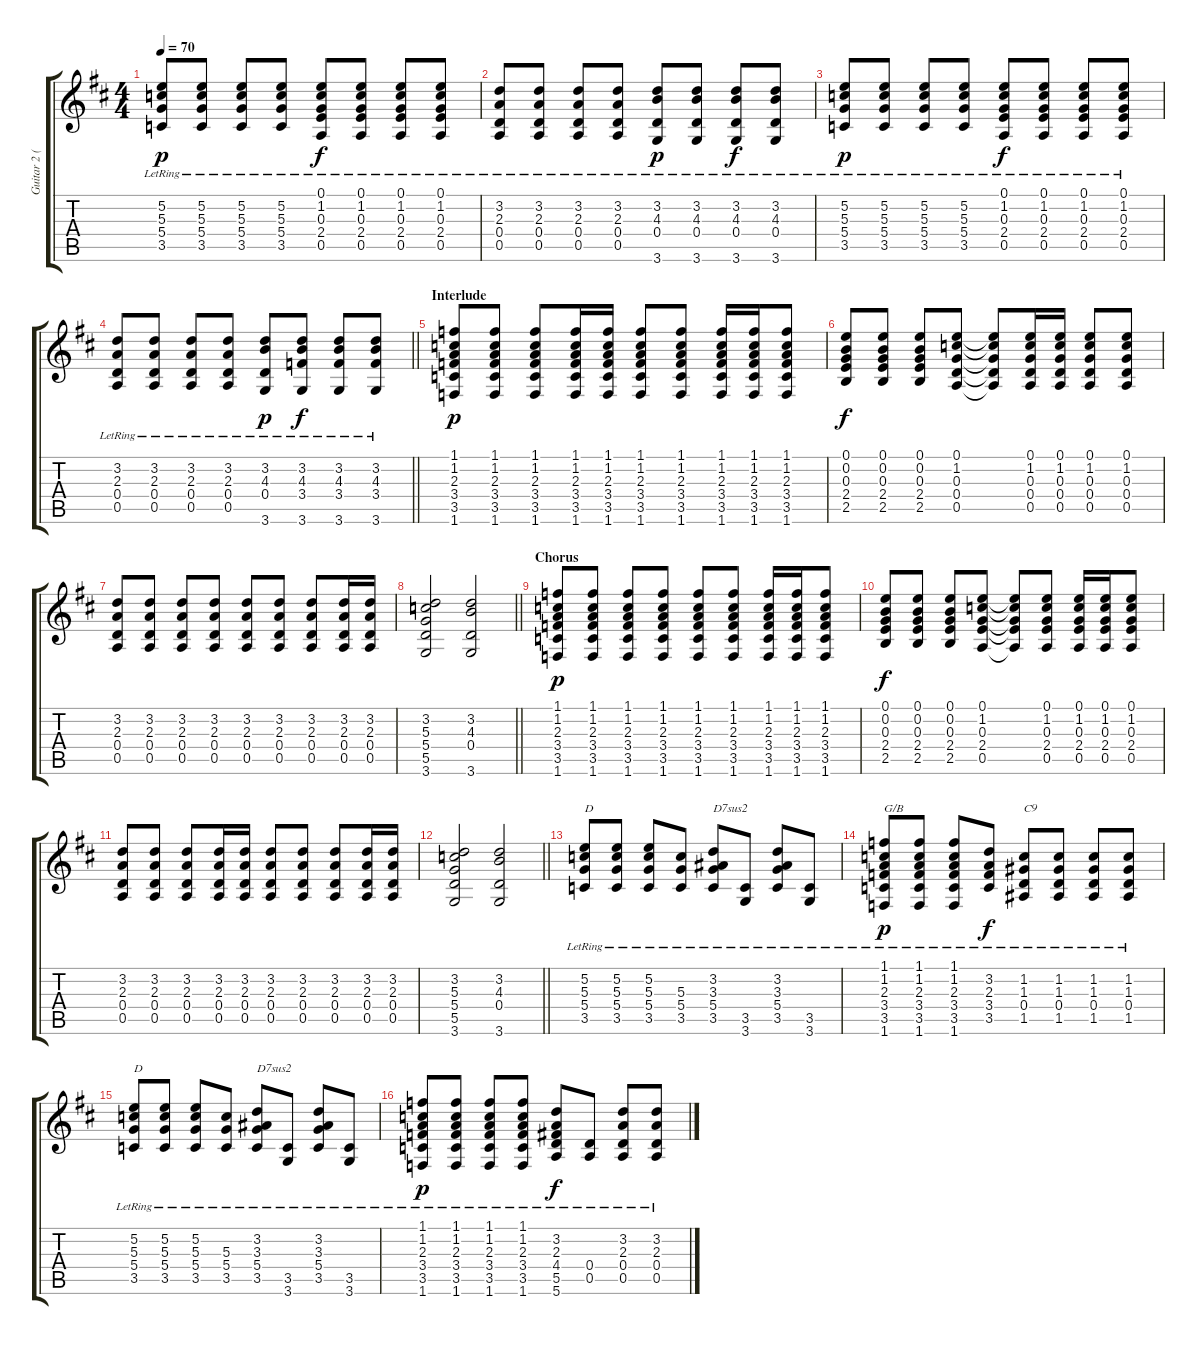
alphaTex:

\track ("Guitar 2 (Standard Tuning)" "Guitar 2 (") {instrument acousticguitarsteel}
\staff {score tabs}
\tuning (E4 B3 G3 D3 A2 E2) {hide}
\ts (4 4)
\tempo 70
\clef g2
\ks bminor
(5.2{lr} 5.3{lr} 5.4 3.5{lr}).8{dy p} (5.2{lr} 5.3{lr} 5.4 3.5{lr}).8 (5.2{lr} 5.3{lr} 5.4 3.5{lr}).8 (5.2{lr} 5.3{lr} 5.4 3.5{lr}).8 (0.1{lr} 1.2{lr} 0.3{lr} 2.4{lr} 0.5{lr}).8{dy f} (0.1{lr} 1.2{lr} 0.3{lr} 2.4{lr} 0.5{lr}).8 (0.1{lr} 1.2{lr} 0.3{lr} 2.4{lr} 0.5{lr}).8 (0.1{lr} 1.2{lr} 0.3{lr} 2.4{lr} 0.5{lr}).8 |
(3.2{lr} 2.3{lr} 0.4{lr} 0.5{lr}).8 (3.2{lr} 2.3{lr} 0.4{lr} 0.5{lr}).8 (3.2{lr} 2.3{lr} 0.4{lr} 0.5{lr}).8 (3.2{lr} 2.3{lr} 0.4{lr} 0.5{lr}).8 (3.2{lr} 4.3{lr} 0.4{lr} 3.6).8{dy p} (3.2{lr} 4.3{lr} 0.4{lr} 3.6).8 (3.2{lr} 4.3{lr} 0.4{lr} 3.6{lr}).8{dy f} (3.2{lr} 4.3{lr} 0.4{lr} 3.6{lr}).8 |
(5.2{lr} 5.3{lr} 5.4 3.5{lr}).8{dy p} (5.2{lr} 5.3{lr} 5.4 3.5{lr}).8 (5.2{lr} 5.3{lr} 5.4 3.5{lr}).8 (5.2{lr} 5.3{lr} 5.4 3.5{lr}).8 (0.1{lr} 1.2{lr} 0.3{lr} 2.4{lr} 0.5{lr}).8{dy f} (0.1{lr} 1.2{lr} 0.3{lr} 2.4{lr} 0.5{lr}).8 (0.1{lr} 1.2{lr} 0.3{lr} 2.4{lr} 0.5{lr}).8 (0.1{lr} 1.2{lr} 0.3{lr} 2.4{lr} 0.5{lr}).8 |
\barLineRight lightlight
(3.2{lr} 2.3{lr} 0.4{lr} 0.5{lr}).8 (3.2{lr} 2.3{lr} 0.4{lr} 0.5{lr}).8 (3.2{lr} 2.3{lr} 0.4{lr} 0.5{lr}).8 (3.2{lr} 2.3{lr} 0.4{lr} 0.5{lr}).8 (3.2{lr} 4.3{lr} 0.4 3.6{lr}).8{dy p} (3.2{lr} 4.3{lr} 3.4{lr} 3.6{lr}).8{dy f} (3.2{lr} 4.3{lr} 3.4{lr} 3.6{lr}).8 (3.2{lr} 4.3{lr} 3.4{lr} 3.6{lr}).8 |
\section ("" "Interlude")
(1.1 1.2 2.3 3.4 3.5 1.6).8{dy p} (1.1 1.2 2.3 3.4 3.5 1.6).8 (1.1 1.2 2.3 3.4 3.5 1.6).8 (1.1 1.2 2.3 3.4 3.5 1.6).16 (1.1 1.2 2.3 3.4 3.5 1.6).16 (1.1 1.2 2.3 3.4 3.5 1.6).8 (1.1 1.2 2.3 3.4 3.5 1.6).8 (1.1 1.2 2.3 3.4 3.5 1.6).16 (1.1 1.2 2.3 3.4 3.5 1.6).16 (1.1 1.2 2.3 3.4 3.5 1.6).8 |
(0.1 0.2 0.3 2.4 2.5).8{dy f} (0.1 0.2 0.3 2.4 2.5).8 (0.1 0.2 0.3 2.4 2.5).8 (0.1 1.2 0.3 0.4 0.5).8 (0.1{t} 1.2{t} 0.3{t} 0.4{t} 0.5{t}).8 (0.1 1.2 0.3 0.4 0.5).16 (0.1 1.2 0.3 0.4 0.5).16 (0.1 1.2 0.3 0.4 0.5).8 (0.1 1.2 0.3 0.4 0.5).8 |
(3.2 2.3 0.4 0.5).8 (3.2 2.3 0.4 0.5).8 (3.2 2.3 0.4 0.5).8 (3.2 2.3 0.4 0.5).8 (3.2 2.3 0.4 0.5).8 (3.2 2.3 0.4 0.5).8 (3.2 2.3 0.4 0.5).8 (3.2 2.3 0.4 0.5).16 (3.2 2.3 0.4 0.5).16 |
\barLineRight lightlight
(3.2 5.3 5.4 5.5 3.6).2 (3.2 4.3 0.4 3.6).2 |
\section ("" "Chorus")
(1.1 1.2 2.3 3.4 3.5 1.6).8{dy p} (1.1 1.2 2.3 3.4 3.5 1.6).8 (1.1 1.2 2.3 3.4 3.5 1.6).8 (1.1 1.2 2.3 3.4 3.5 1.6).8 (1.1 1.2 2.3 3.4 3.5 1.6).8 (1.1 1.2 2.3 3.4 3.5 1.6).8 (1.1 1.2 2.3 3.4 3.5 1.6).16 (1.1 1.2 2.3 3.4 3.5 1.6).16 (1.1 1.2 2.3 3.4 3.5 1.6).8 |
(0.1 0.2 0.3 2.4 2.5).8{dy f} (0.1 0.2 0.3 2.4 2.5).8 (0.1 0.2 0.3 2.4 2.5).8 (0.1 1.2 0.3 2.4 0.5).8 (0.1{t} 1.2{t} 0.3{t} 2.4{t} 0.5{t}).8 (0.1 1.2 0.3 2.4 0.5).8 (0.1 1.2 0.3 2.4 0.5).16 (0.1 1.2 0.3 2.4 0.5).16 (0.1 1.2 0.3 2.4 0.5).8 |
(3.2 2.3 0.4 0.5).8 (3.2 2.3 0.4 0.5).8 (3.2 2.3 0.4 0.5).8 (3.2 2.3 0.4 0.5).16 (3.2 2.3 0.4 0.5).16 (3.2 2.3 0.4 0.5).8 (3.2 2.3 0.4 0.5).8 (3.2 2.3 0.4 0.5).8 (3.2 2.3 0.4 0.5).16 (3.2 2.3 0.4 0.5).16 |
\barLineRight lightlight
(3.2 5.3 5.4 5.5 3.6).2 (3.2 4.3 0.4 3.6).2 |
(5.2{lr} 5.3{lr} 5.4{lr} 3.5{lr}).8{txt "D"} (5.2{lr} 5.3{lr} 5.4{lr} 3.5{lr}).8 (5.2{lr} 5.3{lr} 5.4{lr} 3.5{lr}).8 (5.3{lr} 5.4{lr} 3.5{lr}).8 (3.2{lr} 3.3{lr} 5.4{lr} 3.5{lr}).8{txt "D7sus2"} (3.5{lr} 3.6{lr}).8 (3.2{lr} 3.3{lr} 5.4{lr} 3.5{lr}).8 (3.5{lr} 3.6{lr}).8 |
(1.1{lr} 1.2 2.3{lr} 3.4{lr} 3.5{lr} 1.6{lr}).8{txt "G/B" dy p} (1.1{lr} 1.2 2.3{lr} 3.4{lr} 3.5{lr} 1.6{lr}).8 (1.1{lr} 1.2 2.3{lr} 3.4{lr} 3.5{lr} 1.6{lr}).8 (3.2{lr} 2.3{lr} 3.4{lr} 3.5{lr}).8{dy f} (1.2{lr} 1.3{lr} 0.4{lr} 1.5{lr}).8{txt "C9"} (1.2{lr} 1.3{lr} 0.4{lr} 1.5{lr}).8 (1.2{lr} 1.3{lr} 0.4{lr} 1.5{lr}).8 (1.2{lr} 1.3{lr} 0.4{lr} 1.5{lr}).8 |
(5.2{lr} 5.3{lr} 5.4{lr} 3.5{lr}).8{txt "D"} (5.2{lr} 5.3{lr} 5.4{lr} 3.5{lr}).8 (5.2{lr} 5.3{lr} 5.4{lr} 3.5{lr}).8 (5.3{lr} 5.4{lr} 3.5{lr}).8 (3.2{lr} 3.3{lr} 5.4{lr} 3.5{lr}).8{txt "D7sus2"} (3.5{lr} 3.6{lr}).8 (3.2{lr} 3.3{lr} 5.4{lr} 3.5{lr}).8 (3.5{lr} 3.6{lr}).8 |
(1.1{lr} 1.2 2.3{lr} 3.4{lr} 3.5{lr} 1.6{lr}).8{dy p} (1.1{lr} 1.2 2.3{lr} 3.4{lr} 3.5{lr} 1.6{lr}).8 (1.1{lr} 1.2 2.3{lr} 3.4{lr} 3.5{lr} 1.6{lr}).8 (1.1{lr} 1.2 2.3{lr} 3.4{lr} 3.5{lr} 1.6{lr}).8 (3.2{lr} 2.3{lr} 4.4{lr} 5.5{lr} 5.6{lr}).8{dy f} (0.4{lr} 0.5{lr}).8 (3.2{lr} 2.3{lr} 0.4{lr} 0.5{lr}).8 (3.2{lr} 2.3{lr} 0.4{lr} 0.5{lr}).8
